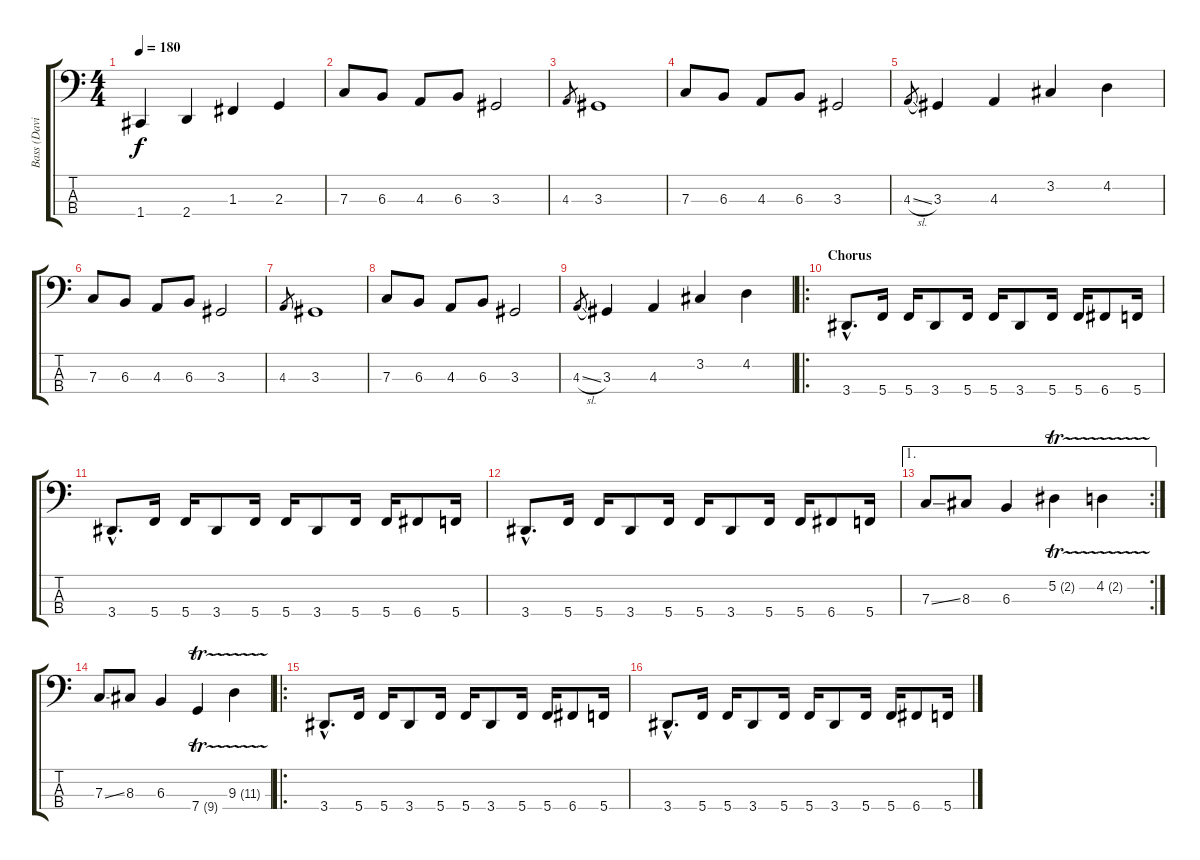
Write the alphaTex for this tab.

\track ("Bass (David)" "Bass (Davi") {instrument electricbassfinger}
\staff {score tabs}
\tuning (Eb2 Bb1 F1 C1) {hide}
\ts (4 4)
\tempo 180
\clef f4
\ks c
1.4.4{dy f} 2.4.4 1.3.4 2.3.4 |
7.3.8 6.3.8 4.3.8 6.3.8 3.3.2 |
4.3.8{gr} 3.3.1 |
7.3.8 6.3.8 4.3.8 6.3.8 3.3.2 |
4.3{sl}.8{gr} 3.3.4 4.3.4 3.2.4 4.2.4 |
7.3.8 6.3.8 4.3.8 6.3.8 3.3.2 |
4.3.8{gr} 3.3.1 |
7.3.8 6.3.8 4.3.8 6.3.8 3.3.2 |
4.3{sl}.8{gr} 3.3.4 4.3.4 3.2.4 4.2.4 |
\ro
\section ("" "Chorus")
3.4{hac}.8{d} 5.4.16 5.4.16 3.4.8 5.4.16 5.4.16 3.4.8 5.4.16 5.4.16 6.4.8 5.4.16 |
3.4{hac}.8{d} 5.4.16 5.4.16 3.4.8 5.4.16 5.4.16 3.4.8 5.4.16 5.4.16 6.4.8 5.4.16 |
3.4{hac}.8{d} 5.4.16 5.4.16 3.4.8 5.4.16 5.4.16 3.4.8 5.4.16 5.4.16 6.4.8 5.4.16 |
\ae 1
\rc 2
7.3{ss}.8 8.3.8 6.3.4 5.2{tr (2 16)}.4 4.2{tr (2 16)}.4 |
7.3{ss}.8 8.3.8 6.3.4 7.4{tr (9 16)}.4 9.3{tr (11 16)}.4 |
\ro
3.4{hac}.8{d} 5.4.16 5.4.16 3.4.8 5.4.16 5.4.16 3.4.8 5.4.16 5.4.16 6.4.8 5.4.16 |
3.4{hac}.8{d} 5.4.16 5.4.16 3.4.8 5.4.16 5.4.16 3.4.8 5.4.16 5.4.16 6.4.8 5.4.16
